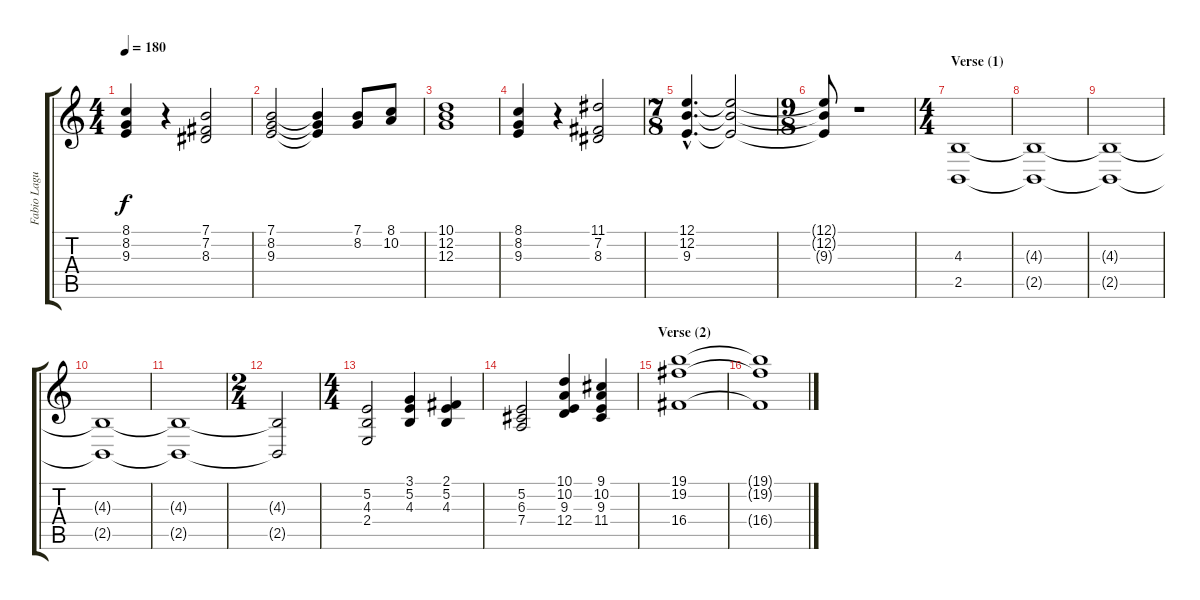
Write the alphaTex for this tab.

\track ("Fabio Laguna" "Fabio Lagu") {instrument violin}
\staff {score tabs}
\tuning (E4 B3 G3 D3 A2 D2) {hide}
\ts (4 4)
\tempo 180
\clef g2
\ks c
(8.1 8.2 9.3).4{dy f} r.4 (7.1 7.2 8.3).2 |
(7.1 8.2 9.3).2 (7.1{t} 8.2{t} 9.3{t}).4 (7.1 8.2).8 (8.1 10.2).8 |
(10.1 12.2 12.3).1 |
(8.1 8.2 9.3).4 r.4 (11.1 7.2 8.3).2 |
\ts (7 8)
(12.1{hac} 12.2{hac} 9.3{hac}).4{d} (12.1{t} 12.2{t} 9.3{t}).2 |
\ts (9 8)
(12.1{t} 12.2{t} 9.3{t}).8 r.1 |
\ts (4 4)
\section ("" "Verse (1)")
(4.3 2.5).1 |
(4.3{t} 2.5{t}).1 |
(4.3{t} 2.5{t}).1 |
(4.3{t} 2.5{t}).1 |
(4.3{t} 2.5{t}).1 |
\ts (2 4)
(4.3{t} 2.5{t}).2 |
\ts (4 4)
(5.2 4.3 2.4).2{volume 11 instrument stringensemble1} (3.1 5.2 4.3).4 (2.1 5.2 4.3).4 |
(5.2 6.3 7.4).2 (10.1 10.2 9.3 12.4).4 (9.1 10.2 9.3 11.4).4 |
\section ("" "Verse (2)")
(19.1 19.2 16.4).1 |
(19.1{t} 19.2{t} 16.4{t}).1
